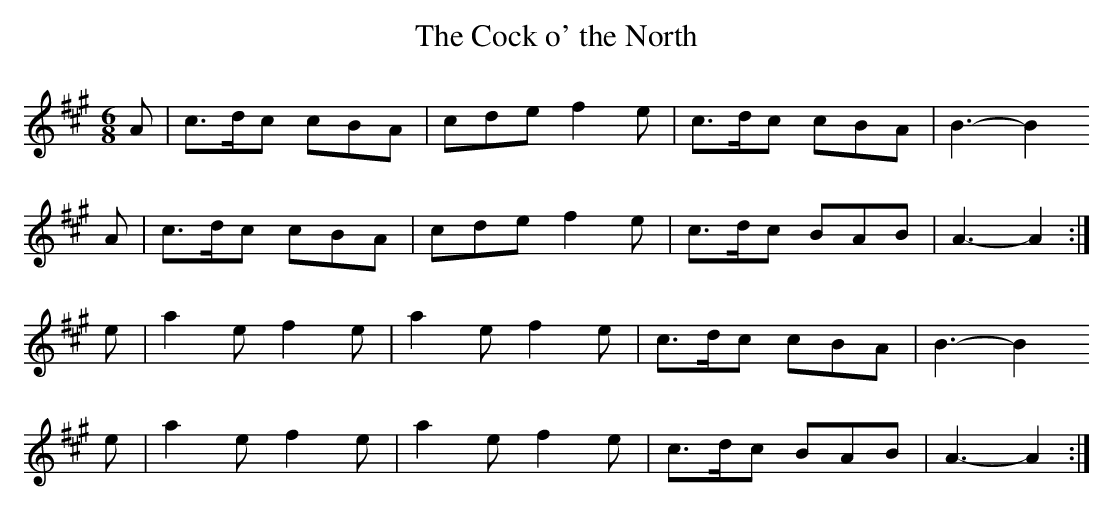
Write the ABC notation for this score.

X:1
T:Cock o' the North, The
M:6/8
L:1/8
K:A
A | c>dc cBA | cde f2e | c>dc cBA | B3- B2
A | c>dc cBA | cde f2e | c>dc BAB | A3- A2 :|
e | a2e  f2e | a2e f2e | c>dc cBA | B3- B2
e | a2e  f2e | a2e f2e | c>dc BAB | A3- A2 :|
